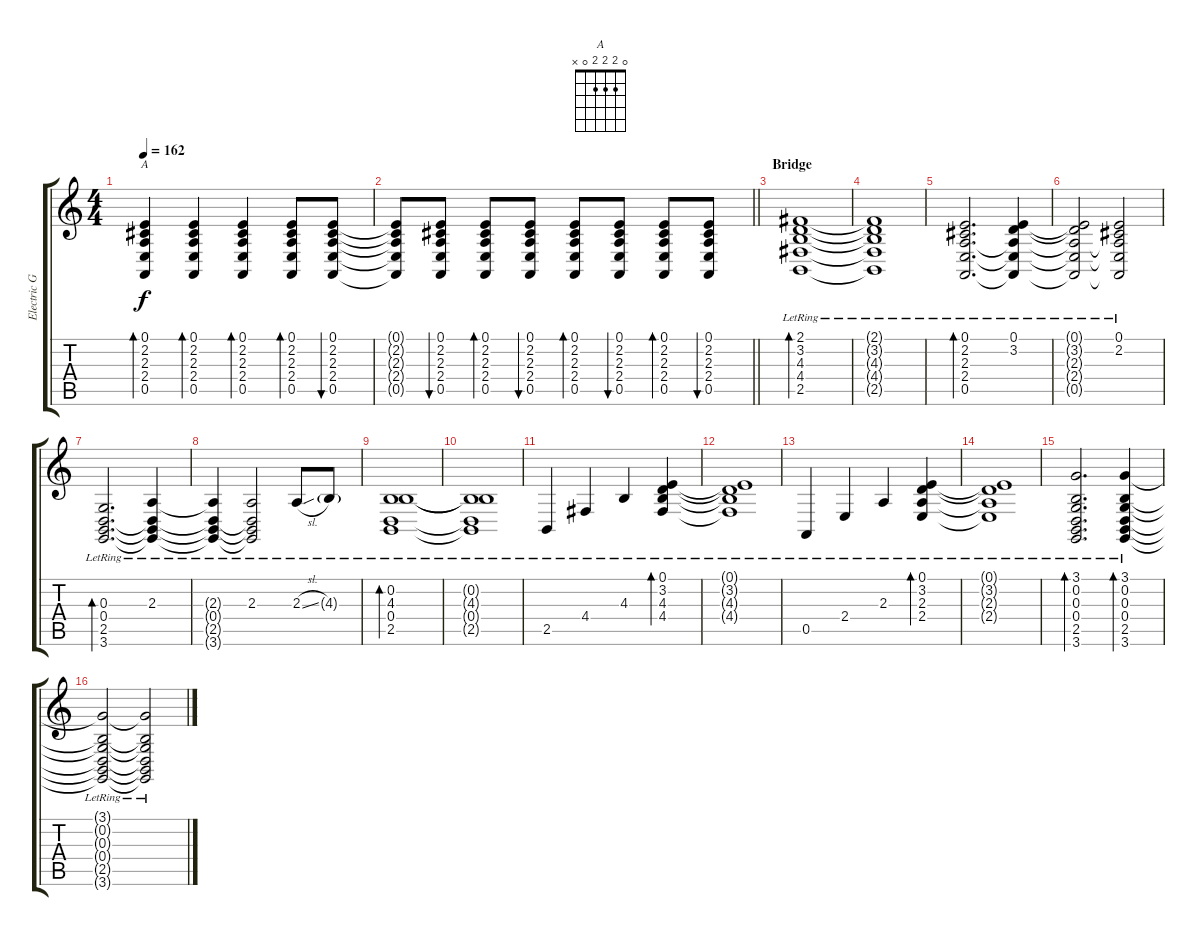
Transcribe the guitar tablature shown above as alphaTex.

\track ("Electric Guitar" "Electric G") {instrument stringensemble1}
\staff {score tabs}
\tuning (E4 B3 G3 D3 A2 E2) {hide}
\chord ("A" 0 2 2 2 0 x)
\ts (4 4)
\tempo 162
\clef g2
\ks c
(0.1 2.2 2.3 2.4 0.5).4{bd 30 ch "A" dy f} (0.1 2.2 2.3 2.4 0.5).4{bd 30} (0.1 2.2 2.3 2.4 0.5).4{bd 30} (0.1 2.2 2.3 2.4 0.5).8{bd 30} (0.1 2.2 2.3 2.4 0.5).8{bu 30} |
\barLineRight lightlight
(0.1{t} 2.2{t} 2.3{t} 2.4{t} 0.5{t}).8 (0.1 2.2 2.3 2.4 0.5).8{bu 30} (0.1 2.2 2.3 2.4 0.5).8{bd 30} (0.1 2.2 2.3 2.4 0.5).8{bu 30} (0.1 2.2 2.3 2.4 0.5).8{bd 30} (0.1 2.2 2.3 2.4 0.5).8{bu 30} (0.1 2.2 2.3 2.4 0.5).8{bd 30} (0.1 2.2 2.3 2.4 0.5).8{bu 30} |
\section ("" "Bridge")
(2.1{lr} 3.2{lr} 4.3{lr} 4.4{lr} 2.5{lr}).1{bd 30 balance 2} |
(2.1{lr t} 3.2{lr t} 4.3{lr t} 4.4{lr t} 2.5{lr t}).1 |
(0.1{lr} 2.2{lr} 2.3{lr} 2.4{lr} 0.5{lr}).2{d bd 30} (0.1{lr} 3.2{lr} 2.3{lr t} 2.4{lr t} 0.5{lr t}).4 |
(0.1{lr t} 3.2{lr t} 2.3{lr t} 2.4{lr t} 0.5{lr t}).2 (0.1{lr} 2.2{lr} 2.3{lr t} 2.4{lr t} 0.5{lr t}).2 |
(0.3{lr} 0.4{lr} 2.5{lr} 3.6{lr}).2{d bd 30} (2.3{lr} 0.4{lr t} 2.5{lr t} 3.6{lr t}).4 |
(2.3{lr t} 0.4{lr t} 2.5{lr t} 3.6{lr t}).4 (2.3{lr} 0.4{lr t} 2.5{lr t} 3.6{lr t}).2 2.3{sl lr}.8 4.3{g lr}.8 |
(0.2{lr} 4.3{lr} 0.4{lr} 2.5{lr}).1{bd 30} |
(0.2{lr t} 4.3{lr t} 0.4{lr t} 2.5{lr t}).1 |
2.5{lr}.4 4.4{lr}.4 4.3{lr}.4 (0.1{lr} 3.2{lr} 4.3{lr} 4.4).4{bd 30} |
(0.1{lr t} 3.2{lr t} 4.3{lr t} 4.4{t}).1 |
0.5{lr}.4 2.4{lr}.4 2.3{lr}.4 (0.1{lr} 3.2{lr} 2.3{lr} 2.4).4{bd 30} |
(0.1{lr t} 3.2{lr t} 2.3{lr t} 2.4{lr t}).1 |
(3.1 0.2 0.3{lr} 0.4{lr} 2.5{lr} 3.6{lr}).2{d bd 30} (3.1 0.2 0.3{lr} 0.4{lr} 2.5{lr} 3.6{lr}).4{bd 30} |
(3.1{t} 0.2{t} 0.3{lr t} 0.4{lr t} 2.5{lr t} 3.6{lr t}).2 (3.1{lr t} 0.2{lr t} 0.3{lr t} 0.4{lr t} 2.5{lr t} 3.6{lr t}).2
